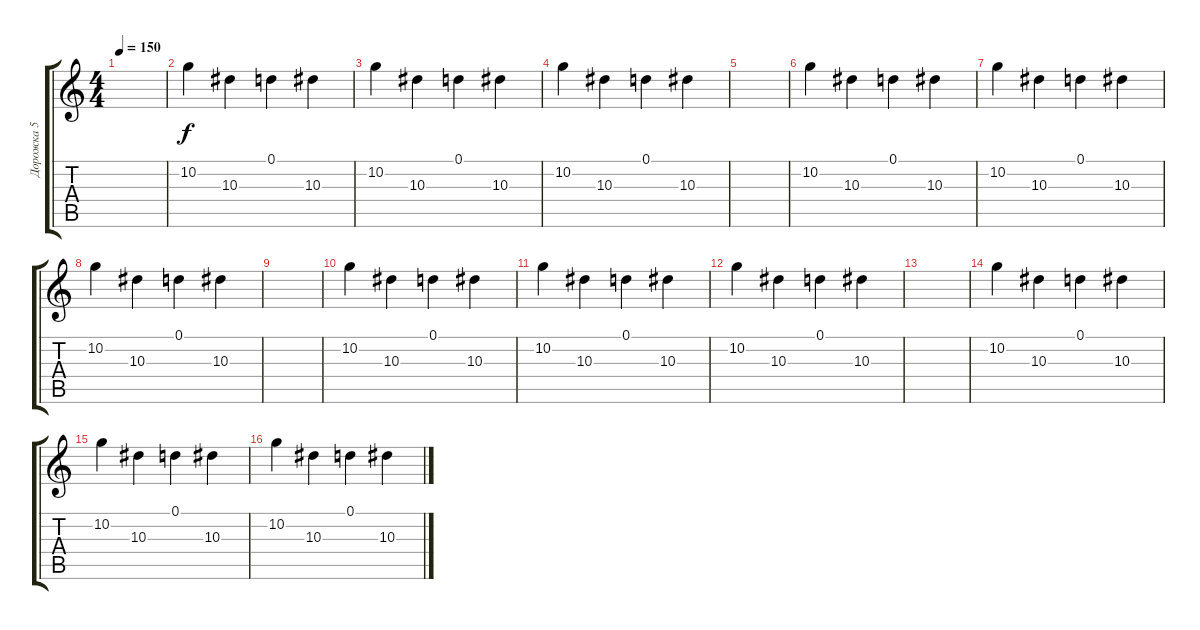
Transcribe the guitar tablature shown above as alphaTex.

\track ("Дорожка 5" "Дорожка 5") {instrument electricguitarclean}
\staff {score tabs}
\tuning (D4 A3 F3 C3 G2 C2) {hide}
\ts (4 4)
\tempo 150
\clef g2
\ks c
|
10.2.4 10.3.4 0.1.4 10.3.4 |
10.2.4 10.3.4 0.1.4 10.3.4 |
10.2.4 10.3.4 0.1.4 10.3.4 |
|
10.2.4 10.3.4 0.1.4 10.3.4 |
10.2.4 10.3.4 0.1.4 10.3.4 |
10.2.4 10.3.4 0.1.4 10.3.4 |
|
10.2.4 10.3.4 0.1.4 10.3.4 |
10.2.4 10.3.4 0.1.4 10.3.4 |
10.2.4 10.3.4 0.1.4 10.3.4 |
|
10.2.4 10.3.4 0.1.4 10.3.4 |
10.2.4 10.3.4 0.1.4 10.3.4 |
10.2.4 10.3.4 0.1.4 10.3.4
